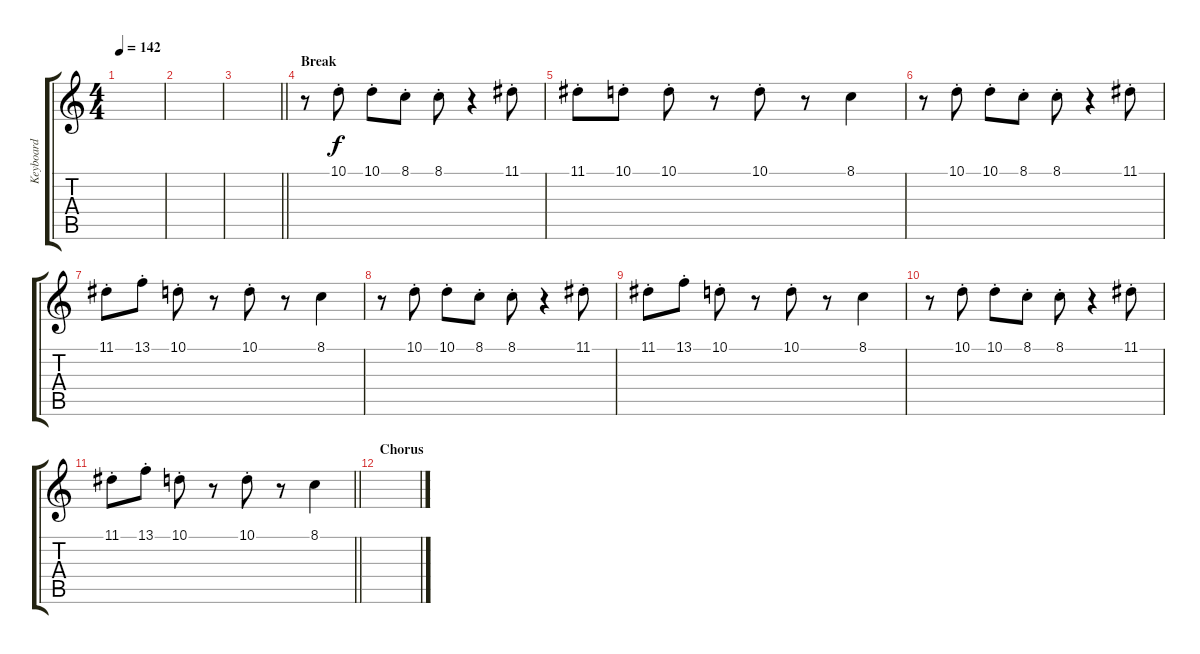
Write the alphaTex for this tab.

\track ("Keyboard" "Keyboard") {instrument vibraphone}
\staff {score tabs}
\tuning (E4 B3 G3 D3 A2 E2) {hide}
\ts (4 4)
\tempo 142
\clef g2
\ks c
|
|
\barLineRight lightlight
|
\section ("" "Break")
r.8 10.1{st}.8 10.1{st}.8 8.1{st}.8 8.1{st}.8 r.4 11.1{st}.8 |
11.1{st}.8 10.1{st}.8 10.1{st}.8 r.8 10.1{st}.8 r.8 8.1.4 |
r.8 10.1{st}.8 10.1{st}.8 8.1{st}.8 8.1{st}.8 r.4 11.1{st}.8 |
11.1{st}.8 13.1{st}.8 10.1{st}.8 r.8 10.1{st}.8 r.8 8.1.4 |
r.8 10.1{st}.8 10.1{st}.8 8.1{st}.8 8.1{st}.8 r.4 11.1{st}.8 |
11.1{st}.8 13.1{st}.8 10.1{st}.8 r.8 10.1{st}.8 r.8 8.1.4 |
r.8 10.1{st}.8 10.1{st}.8 8.1{st}.8 8.1{st}.8 r.4 11.1{st}.8 |
\barLineRight lightlight
11.1{st}.8 13.1{st}.8 10.1{st}.8 r.8 10.1{st}.8 r.8 8.1.4 |
\section ("" "Chorus")
